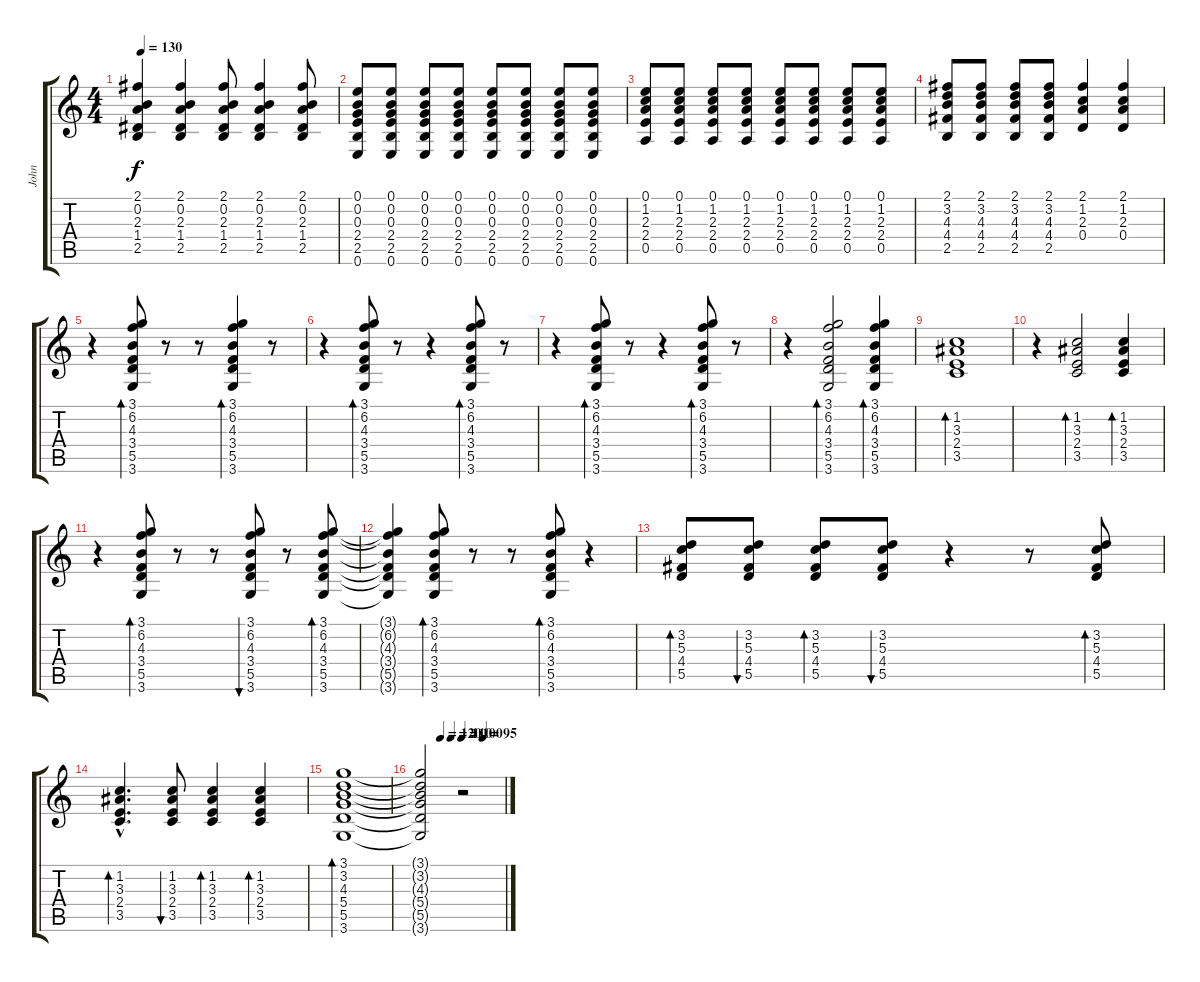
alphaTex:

\track ("John" "John") {instrument electricguitarclean}
\staff {score tabs}
\tuning (E4 B3 G3 D3 A2 E2) {hide}
\ts (4 4)
\tempo 130
\clef g2
\ks c
(2.1 0.2 2.3 1.4 2.5).4{dy f} (2.1 0.2 2.3 1.4 2.5).4 (2.1 0.2 2.3 1.4 2.5).8 (2.1 0.2 2.3 1.4 2.5).4 (2.1 0.2 2.3 1.4 2.5).8 |
(0.1 0.2 0.3 2.4 2.5 0.6).8 (0.1 0.2 0.3 2.4 2.5 0.6).8 (0.1 0.2 0.3 2.4 2.5 0.6).8 (0.1 0.2 0.3 2.4 2.5 0.6).8 (0.1 0.2 0.3 2.4 2.5 0.6).8 (0.1 0.2 0.3 2.4 2.5 0.6).8 (0.1 0.2 0.3 2.4 2.5 0.6).8 (0.1 0.2 0.3 2.4 2.5 0.6).8 |
(0.1 1.2 2.3 2.4 0.5).8 (0.1 1.2 2.3 2.4 0.5).8 (0.1 1.2 2.3 2.4 0.5).8 (0.1 1.2 2.3 2.4 0.5).8 (0.1 1.2 2.3 2.4 0.5).8 (0.1 1.2 2.3 2.4 0.5).8 (0.1 1.2 2.3 2.4 0.5).8 (0.1 1.2 2.3 2.4 0.5).8 |
(2.1 3.2 4.3 4.4 2.5).8 (2.1 3.2 4.3 4.4 2.5).8 (2.1 3.2 4.3 4.4 2.5).8 (2.1 3.2 4.3 4.4 2.5).8 (2.1 1.2 2.3 0.4).4 (2.1 1.2 2.3 0.4).4 |
r.4 (3.1 6.2 4.3 3.4 5.5 3.6).8{bd 240} r.8 r.8 (3.1 6.2 4.3 3.4 5.5 3.6).4{bd 60} r.8 |
r.4 (3.1 6.2 4.3 3.4 5.5 3.6).8{bd 60} r.8 r.4 (3.1 6.2 4.3 3.4 5.5 3.6).8{bd 60} r.8 |
r.4 (3.1 6.2 4.3 3.4 5.5 3.6).8{bd 60} r.8 r.4 (3.1 6.2 4.3 3.4 5.5 3.6).8{bd 60} r.8 |
r.4 (3.1 6.2 4.3 3.4 5.5 3.6).2{bd 60} (3.1 6.2 4.3 3.4 5.5 3.6).4{bd 60} |
(1.2 3.3 2.4 3.5).1{bd 480} |
r.4 (1.2 3.3 2.4 3.5).2{bd 240} (1.2 3.3 2.4 3.5).4{bd 240} |
r.4 (3.1 6.2 4.3 3.4 5.5 3.6).8{bd 60} r.8 r.8 (3.1 6.2 4.3 3.4 5.5 3.6).8{bu 60} r.8 (3.1 6.2 4.3 3.4 5.5 3.6).8{bd 60} |
(3.1{t} 6.2{t} 4.3{t} 3.4{t} 5.5{t} 3.6{t}).4 (3.1 6.2 4.3 3.4 5.5 3.6).8{bd 60} r.8 r.8 (3.1 6.2 4.3 3.4 5.5 3.6).8{bd 60} r.4 |
(3.2 5.3 4.4 5.5).8{bd 60} (3.2 5.3 4.4 5.5).8{bu 60} (3.2 5.3 4.4 5.5).8{bd 60} (3.2 5.3 4.4 5.5).8{bu 60} r.4 r.8 (3.2 5.3 4.4 5.5).8{bd 60} |
(1.2{hac} 3.3{hac} 2.4{hac} 3.5{hac}).4{d bd 60} (1.2 3.3 2.4 3.5).8{bu 60} (1.2 3.3 2.4 3.5).4{bd 60} (1.2 3.3 2.4 3.5).4{bd 60} |
(3.1 3.2 4.3 5.4 5.5 3.6).1{bd 60} |
\tempo (120 0.25)
\tempo (110 0.375)
\tempo (100 0.5)
\tempo (95 0.75)
(3.1{t} 3.2{t} 4.3{t} 5.4{t} 5.5{t} 3.6{t}).2 r.2
